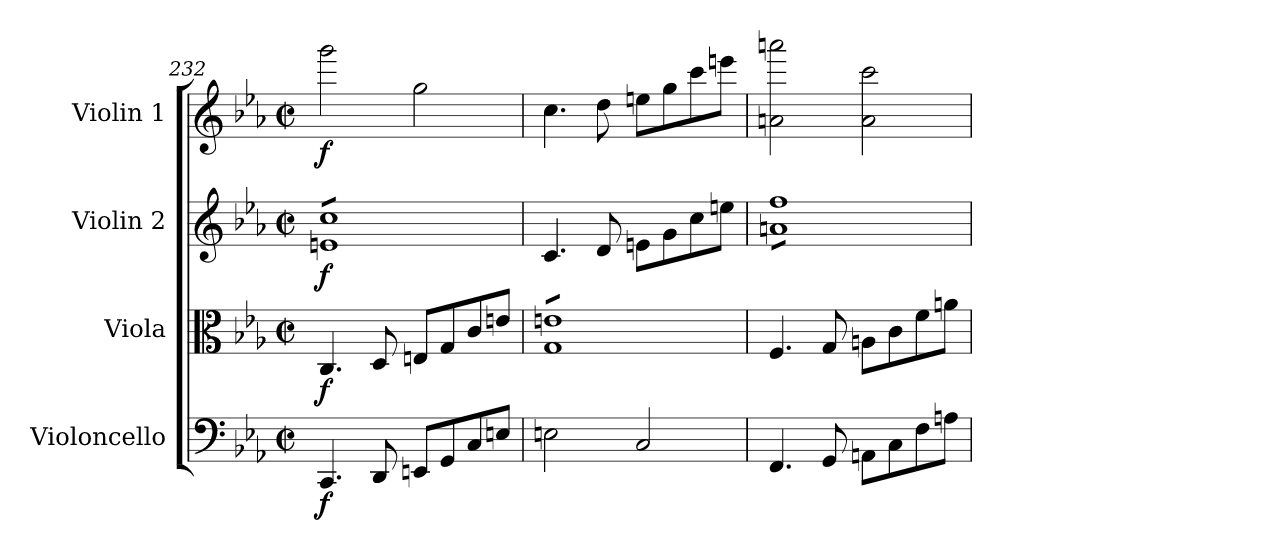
**kern	**dynam	**kern	**dynam	**kern	**dynam	**kern	**dynam
*part4	*part4	*part3	*part3	*part2	*part2	*part1	*part1
*staff4	*staff4	*staff3	*staff3	*staff2	*staff2	*staff1	*staff1
*I"Violoncello	*	*I"Viola	*	*I"Violin 2	*	*I"Violin 1	*
*I'Vc	*	*I'Vla	*	*I'Vln	*	*I'Vln	*
*clefF4	*	*clefC3	*	*clefG2	*	*clefG2	*
*k[b-e-a-]	*	*k[b-e-a-]	*	*k[b-e-a-]	*	*k[b-e-a-]	*
*M2/2	*	*M2/2	*	*M2/2	*	*M2/2	*
*met(c|)	*	*met(c|)	*	*met(c|)	*	*met(c|)	*
=232	=232	=232	=232	=232	=232	=232	=232
!	!LO:DY:b	!	!LO:DY:b	!	!LO:DY:b	!	!LO:DY:b
*	*	*	*	*tremolo	*	*	*
4.CC/	f	4.C/	f	8en 8ccL	f	2ggg\	f
.	.	.	.	8en 8cc	.	.	.
.	.	.	.	8en 8cc	.	.	.
8DD/	.	8D/	.	8en 8cc	.	.	.
8EEn/L	.	8En/L	.	8en 8cc	.	2gg\	.
8GG/	.	8G/	.	8en 8cc	.	.	.
8C/	.	8c/	.	8en 8cc	.	.	.
8En/J	.	8en/J	.	8en 8ccJ	.	.	.
*	*	*	*	*Xtremolo	*	*	*
=233	=233	=233	=233	=233	=233	=233	=233
*	*	*tremolo	*	*	*	*	*
2En\	.	8G 8enL	.	4.c/	.	4.cc\	.
.	.	8G 8en	.	.	.	.	.
.	.	8G 8en	.	.	.	.	.
.	.	8G 8en	.	8d/	.	8dd\	.
2C/	.	8G 8en	.	8en\L	.	8een\L	.
.	.	8G 8en	.	8g\	.	8gg\	.
.	.	8G 8en	.	8cc\	.	8ccc\	.
.	.	8G 8enJ	.	8een\J	.	8eeen\J	.
*	*	*Xtremolo	*	*	*	*	*
=234	=234	=234	=234	=234	=234	=234	=234
*	*	*	*	*tremolo	*	*	*
4.FF/	.	4.F/	.	8an 8ffL	.	2an\ 2aaan\	.
.	.	.	.	8an 8ff	.	.	.
.	.	.	.	8an 8ff	.	.	.
8GG/	.	8G/	.	8an 8ff	.	.	.
8AAn\L	.	8An\L	.	8an 8ff	.	2a\ 2ccc\	.
8C\	.	8c\	.	8an 8ff	.	.	.
8F\	.	8f\	.	8an 8ff	.	.	.
8An\J	.	8an\J	.	8an 8ffJ	.	.	.
*	*	*	*	*Xtremolo	*	*	*
=	=	=	=	=	=	=	=
*-	*-	*-	*-	*-	*-	*-	*-
